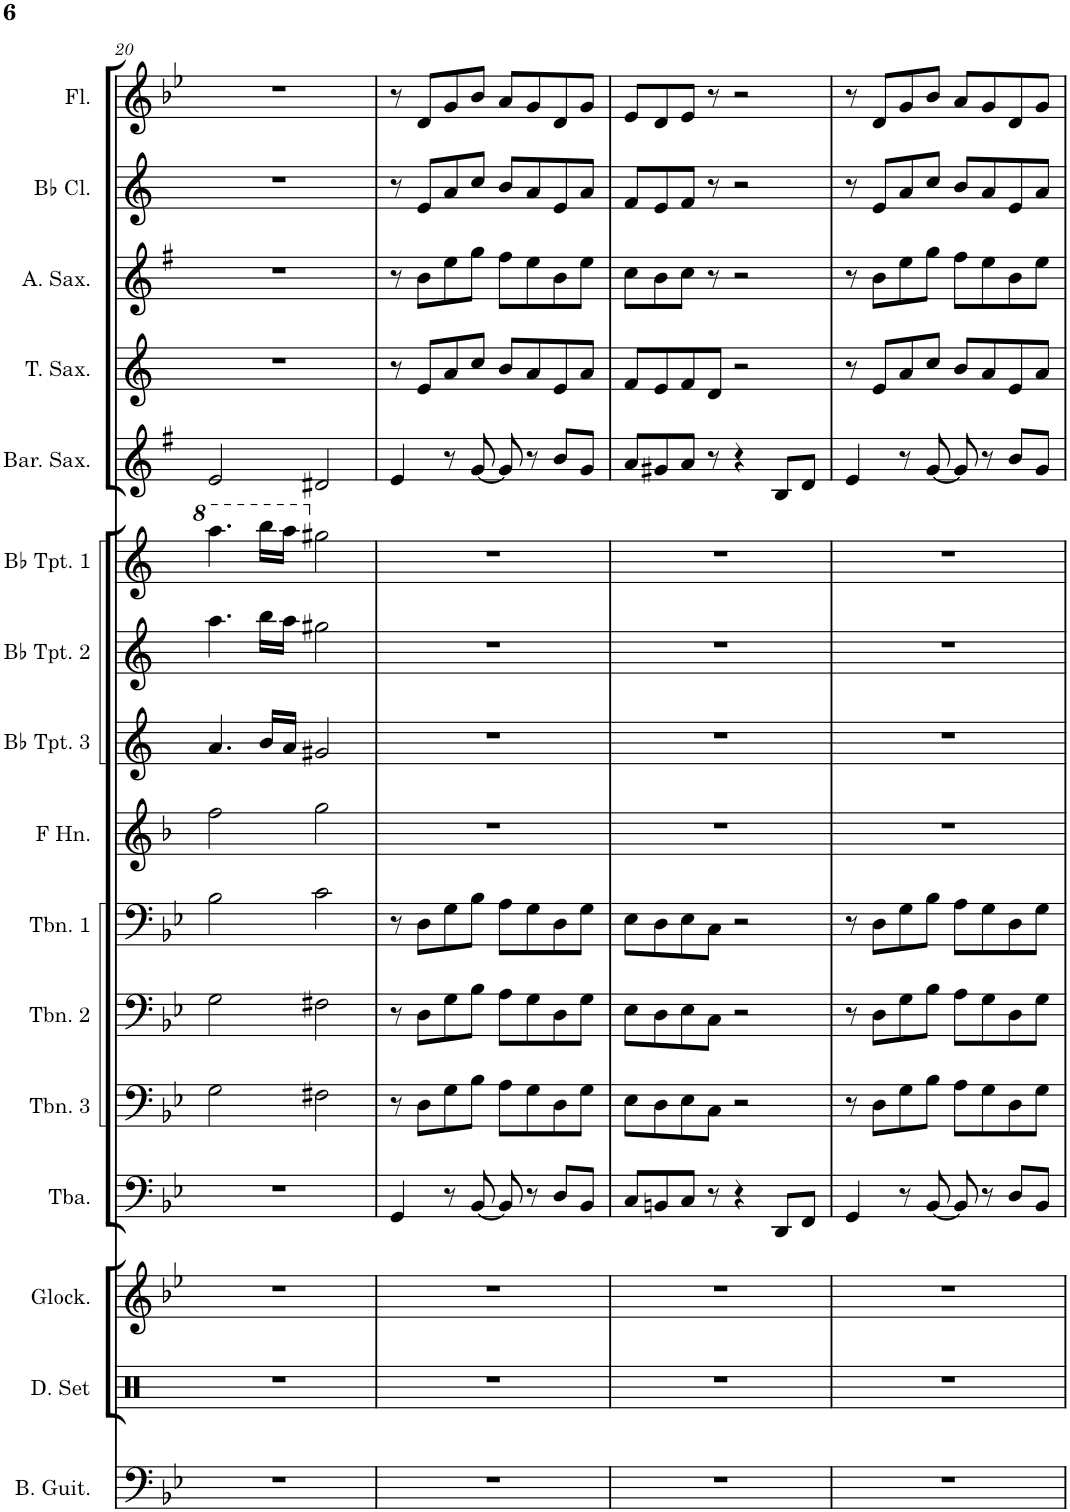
**kern	**kern	**kern	**kern	**kern	**kern	**kern	**kern	**kern	**kern	**kern	**kern	**kern	**kern	**kern	**kern
*part16	*part15	*part14	*part13	*part12	*part11	*part10	*part9	*part8	*part7	*part6	*part5	*part4	*part3	*part2	*part1
*staff16	*staff15	*staff14	*staff13	*staff12	*staff11	*staff10	*staff9	*staff8	*staff7	*staff6	*staff5	*staff4	*staff3	*staff2	*staff1
*I"Bass Guitar	*I"Drumset	*I"Glockenspiel	*I"Tuba	*I"Trombone 3	*I"Trombone 2	*I"Trombone 1	*I"Horn in F	*I"Bb Trumpet 3	*I"Bb Trumpet 2	*I"Bb Trumpet 1	*I"Baritone Saxophone	*I"Tenor Saxophone	*I"Alto Saxophone	*I"Bb Clarinet	*I"Flute
*I'B. Guit.	*I'D. Set	*I'Glock.	*I'Tba.	*I'Tbn. 3	*I'Tbn. 2	*I'Tbn. 1	*	*I'Bb Tpt. 3	*I'Bb Tpt. 2	*I'Bb Tpt. 1	*I'Bar. Sax.	*I'T. Sax.	*I'A. Sax.	*I'Bb Cl.	*I'Fl.
!!LO:PB:g=z
*clefF4	*clefX	*clefG2	*clefF4	*clefF4	*clefF4	*clefF4	*clefG2	*clefG2	*clefG2	*clefG2	*clefG2	*clefG2	*clefG2	*clefG2	*clefG2
*Trd7c12	*	*Trd-14c-24	*	*	*	*	*Trd4c7	*Trd1c2	*Trd1c2	*Trd1c2	*Trd12c21	*Trd8c14	*Trd5c9	*Trd1c2	*
*k[b-e-]	*k[]	*k[b-e-]	*k[b-e-]	*k[b-e-]	*k[b-e-]	*k[b-e-]	*k[b-]	*k[]	*k[]	*k[]	*k[f#]	*k[]	*k[f#]	*k[]	*k[b-e-]
*M4/4	*M4/4	*M4/4	*M4/4	*M4/4	*M4/4	*M4/4	*M4/4	*M4/4	*M4/4	*M4/4	*M4/4	*M4/4	*M4/4	*M4/4	*M4/4
=20	=20	=20	=20	=20	=20	=20	=20	=20	=20	=20	=20	=20	=20	=20	=20
1r	1r	1r	1r	2G\	2G\	2B-\	2ff\	4.a/	4.aa\	4.aaa\	2e/	1r	1r	1r	1r
.	.	.	.	.	.	.	.	16b/LL	16bb\LL	16bbb\LL	.	.	.	.	.
.	.	.	.	.	.	.	.	16a/JJ	16aa\JJ	16aaa\JJ	.	.	.	.	.
.	.	.	.	2F#X\	2F#X\	2c\	2gg\	2g#X/	2gg#X\	2gg#X\	2d#X/	.	.	.	.
=21	=21	=21	=21	=21	=21	=21	=21	=21	=21	=21	=21	=21	=21	=21	=21
1r	1r	1r	4GG/	8r	8r	8r	1r	1r	1r	1r	4e/	8r	8r	8r	8r
.	.	.	.	8D\L	8D\L	8D\L	.	.	.	.	.	8e/L	8b\L	8e/L	8d/L
.	.	.	8r	8G\	8G\	8G\	.	.	.	.	8r	8a/	8ee\	8a/	8g/
.	.	.	[8BB-/	8B-\J	8B-\J	8B-\J	.	.	.	.	[8g/	8cc/J	8gg\J	8cc/J	8b-/J
.	.	.	8BB-/]	8A\L	8A\L	8A\L	.	.	.	.	8g/]	8b/L	8ff#\L	8b/L	8a/L
.	.	.	8r	8G\	8G\	8G\	.	.	.	.	8r	8a/	8ee\	8a/	8g/
.	.	.	8D/L	8D\	8D\	8D\	.	.	.	.	8b/L	8e/	8b\	8e/	8d/
.	.	.	8BB-/J	8G\J	8G\J	8G\J	.	.	.	.	8g/J	8a/J	8ee\J	8a/J	8g/J
=22	=22	=22	=22	=22	=22	=22	=22	=22	=22	=22	=22	=22	=22	=22	=22
1r	1r	1r	8C/L	8E-\L	8E-\L	8E-\L	1r	1r	1r	1r	8a/L	8f/L	8cc\L	8f/L	8e-/L
.	.	.	8BBn/	8D\	8D\	8D\	.	.	.	.	8g#X/	8e/	8b\	8e/	8d/
.	.	.	8C/J	8E-\	8E-\	8E-\	.	.	.	.	8a/J	8f/	8cc\J	8f/J	8e-/J
.	.	.	8r	8C\J	8C\J	8C\J	.	.	.	.	8r	8d/J	8r	8r	8r
.	.	.	4r	2r	2r	2r	.	.	.	.	4r	2r	2r	2r	2r
.	.	.	8DD/L	.	.	.	.	.	.	.	8B/L	.	.	.	.
.	.	.	8FF/J	.	.	.	.	.	.	.	8d/J	.	.	.	.
=23	=23	=23	=23	=23	=23	=23	=23	=23	=23	=23	=23	=23	=23	=23	=23
1r	1r	1r	4GG/	8r	8r	8r	1r	1r	1r	1r	4e/	8r	8r	8r	8r
.	.	.	.	8D\L	8D\L	8D\L	.	.	.	.	.	8e/L	8b\L	8e/L	8d/L
.	.	.	8r	8G\	8G\	8G\	.	.	.	.	8r	8a/	8ee\	8a/	8g/
.	.	.	[8BB-/	8B-\J	8B-\J	8B-\J	.	.	.	.	[8g/	8cc/J	8gg\J	8cc/J	8b-/J
.	.	.	8BB-/]	8A\L	8A\L	8A\L	.	.	.	.	8g/]	8b/L	8ff#\L	8b/L	8a/L
.	.	.	8r	8G\	8G\	8G\	.	.	.	.	8r	8a/	8ee\	8a/	8g/
.	.	.	8D/L	8D\	8D\	8D\	.	.	.	.	8b/L	8e/	8b\	8e/	8d/
.	.	.	8BB-/J	8G\J	8G\J	8G\J	.	.	.	.	8g/J	8a/J	8ee\J	8a/J	8g/J
=	=	=	=	=	=	=	=	=	=	=	=	=	=	=	=
*-	*-	*-	*-	*-	*-	*-	*-	*-	*-	*-	*-	*-	*-	*-	*-
